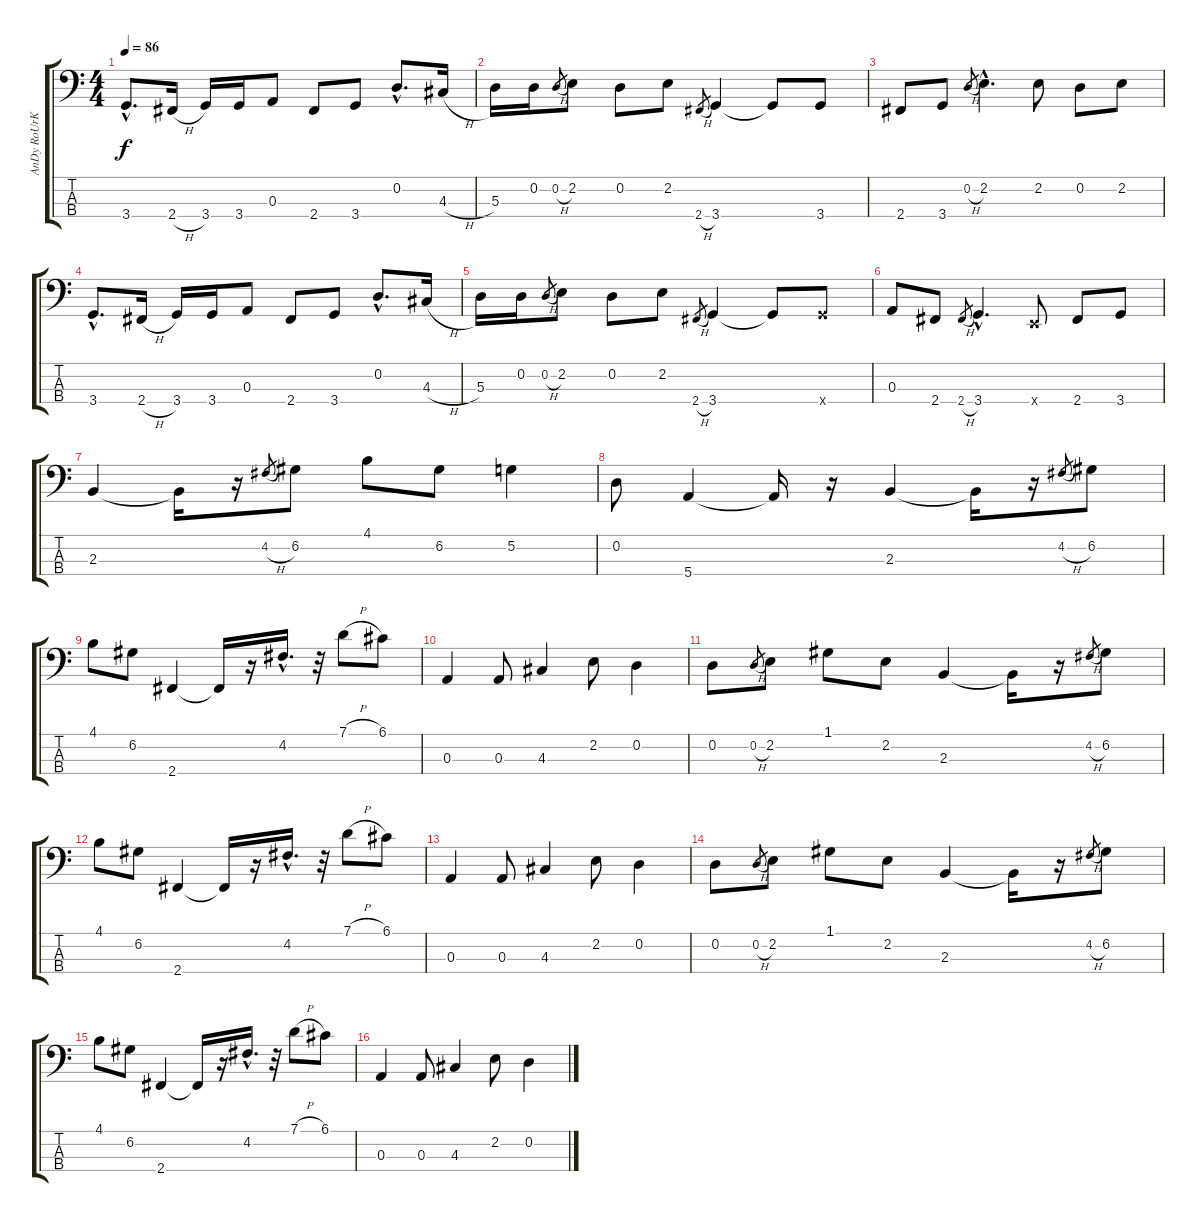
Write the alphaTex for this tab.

\track ("AnDy RoUrKe" "AnDy RoUrK") {instrument electricbasspick}
\staff {score tabs}
\tuning (G2 D2 A1 E1) {hide}
\ts (4 4)
\tempo 86
\clef f4
\ks c
3.4{hac}.8{d dy f} 2.4{h}.16 3.4.16 3.4.16 0.3.8 2.4.8 3.4.8 0.2{hac}.8{d} 4.3{h}.16 |
5.3.16 0.2.16 0.2{h}.8{gr} 2.2.8 0.2.8 2.2.8 2.4{h}.8{gr} 3.4.4 3.4{t}.8 3.4.8 |
2.4.8 3.4.8 0.2{h}.8{gr} 2.2{hac}.4{d} 2.2.8 0.2.8 2.2.8 |
3.4{hac}.8{d} 2.4{h}.16 3.4.16 3.4.16 0.3.8 2.4.8 3.4.8 0.2{hac}.8{d} 4.3{h}.16 |
5.3.16 0.2.16 0.2{h}.8{gr} 2.2.8 0.2.8 2.2.8 2.4{h}.8{gr} 3.4.4 3.4{t}.8 3.4{x}.8 |
0.3.8 2.4.8 2.4{h}.8{gr} 3.4{hac}.4{d} 0.4{x}.8 2.4.8 3.4.8 |
2.3.4 2.3{t}.16 r.16 4.2{h}.8{gr} 6.2.8 4.1.8 6.2.8 5.2.4 |
0.2.8 5.4.4 5.4{t}.16 r.16 2.3.4 2.3{t}.16 r.16 4.2{h}.8{gr} 6.2.8 |
4.1.8 6.2.8 2.4.4 2.4{t}.16 r.16 4.2{hac}.16{d} r.32 7.1{h}.8 6.1.8 |
0.3.4 0.3.8 4.3.4 2.2.8 0.2.4 |
0.2.8 0.2{h}.8{gr} 2.2.8 1.1.8 2.2.8 2.3.4 2.3{t}.16 r.16 4.2{h}.8{gr} 6.2.8 |
4.1.8 6.2.8 2.4.4 2.4{t}.16 r.16 4.2{hac}.16{d} r.32 7.1{h}.8 6.1.8 |
0.3.4 0.3.8 4.3.4 2.2.8 0.2.4 |
0.2.8 0.2{h}.8{gr} 2.2.8 1.1.8 2.2.8 2.3.4 2.3{t}.16 r.16 4.2{h}.8{gr} 6.2.8 |
4.1.8 6.2.8 2.4.4 2.4{t}.16 r.16 4.2{hac}.16{d} r.32 7.1{h}.8 6.1.8 |
0.3.4 0.3.8 4.3.4 2.2.8 0.2.4
